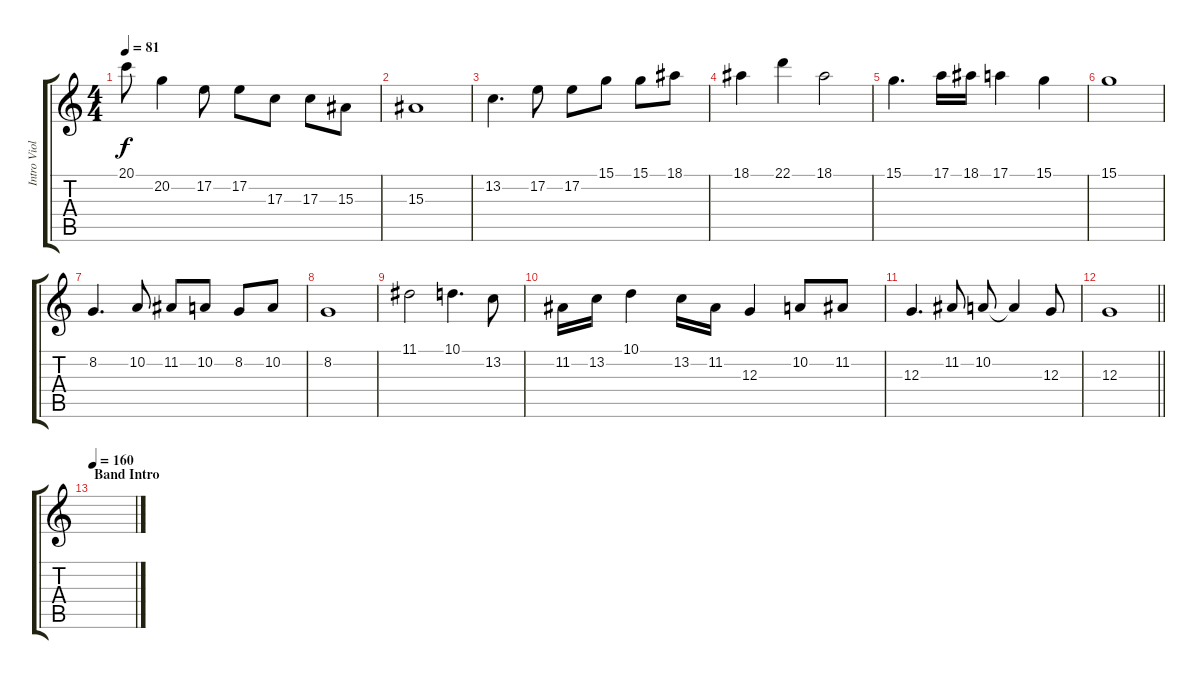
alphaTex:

\track ("Intro Violin" "Intro Viol") {instrument violin}
\staff {score tabs}
\tuning (E4 B3 G3 D3 A2 D2) {hide}
\ts (4 4)
\tempo 81
\clef g2
\ks c
20.1.8{dy f} 20.2.4 17.2.8 17.2.8 17.3.8 17.3.8 15.3.8 |
15.3.1 |
13.2.4{d} 17.2.8 17.2.8 15.1.8 15.1.8 18.1.8 |
18.1.4 22.1.4 18.1.2 |
15.1.4{d} 17.1.16 18.1.16 17.1.4 15.1.4 |
15.1.1{volume 6} |
8.2.4{d volume 12} 10.2.8 11.2.8 10.2.8 8.2.8 10.2.8 |
8.2.1 |
11.1.2 10.1.4{d} 13.2.8 |
11.2.16 13.2.16 10.1.4 13.2.16 11.2.16 12.3.4 10.2.8 11.2.8 |
12.3.4{d volume 16} 11.2.8 10.2.8 10.2{t}.4 12.3.8 |
\barLineRight lightlight
12.3.1 |
\section ("" "Band Intro")
\tempo 160
